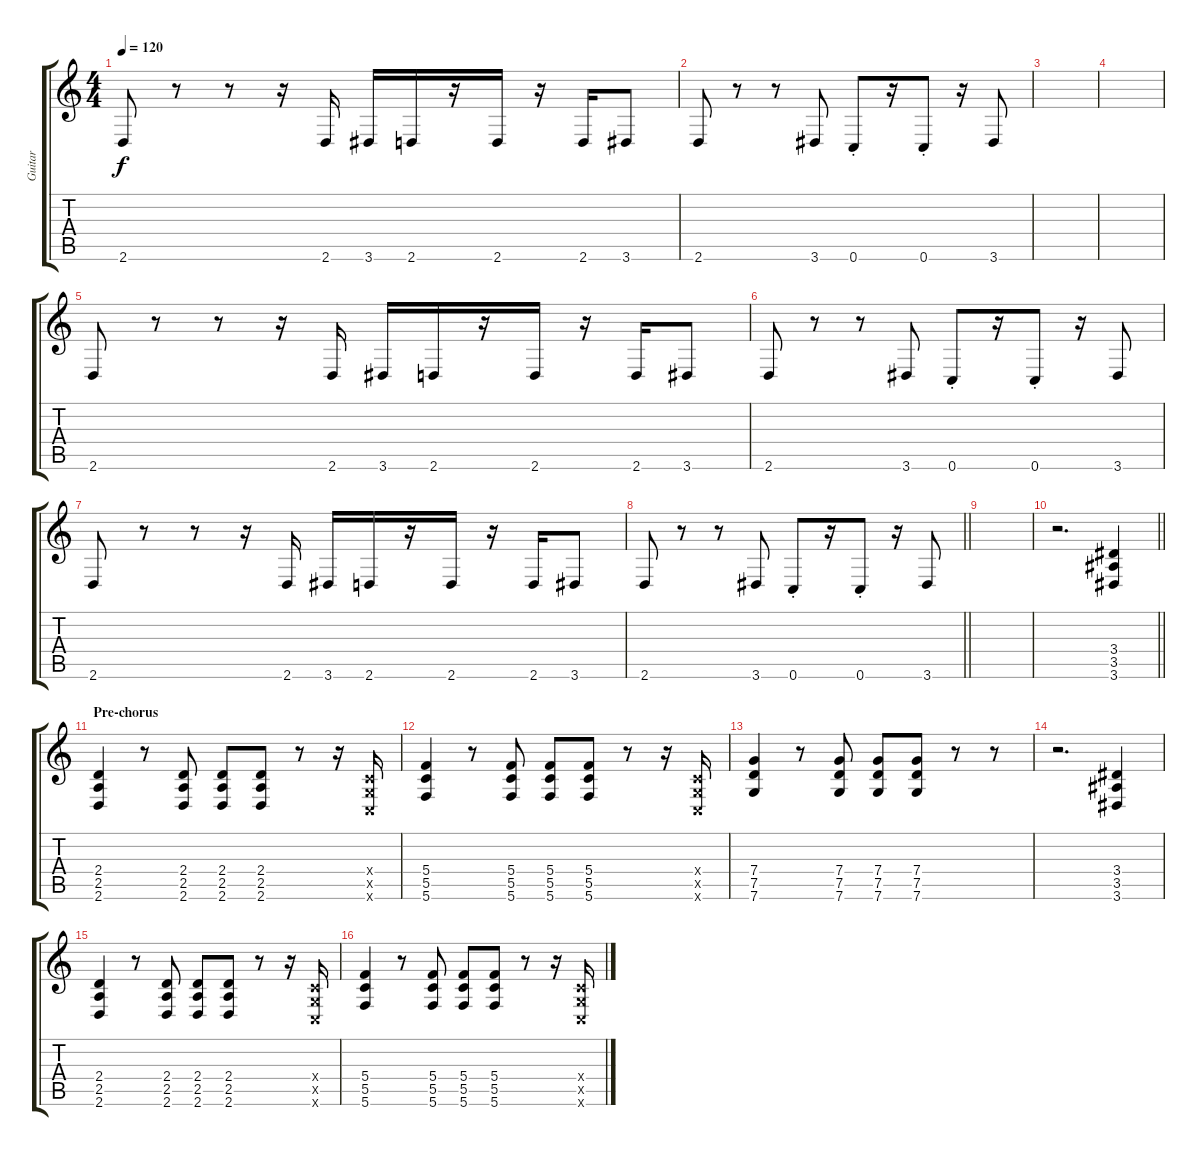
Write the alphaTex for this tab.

\track ("Guitar" "Guitar") {instrument overdrivenguitar}
\staff {score tabs}
\tuning (D4 A3 F3 C3 G2 C2) {hide}
\ts (4 4)
\tempo 120
\clef g2
\ks c
2.6.8{dy f} r.8 r.8 r.16 2.6.16 3.6.16 2.6.16 r.16 2.6.16 r.16 2.6.16 3.6.8 |
2.6.8 r.8 r.8 3.6.8 0.6{st}.8 r.16 0.6{st}.8 r.16 3.6.8 |
|
|
2.6.8{instrument overdrivenguitar} r.8 r.8 r.16 2.6.16 3.6.16 2.6.16 r.16 2.6.16 r.16 2.6.16 3.6.8 |
2.6.8 r.8 r.8 3.6.8 0.6{st}.8 r.16 0.6{st}.8 r.16 3.6.8 |
2.6.8 r.8 r.8 r.16 2.6.16 3.6.16 2.6.16 r.16 2.6.16 r.16 2.6.16 3.6.8 |
\barLineRight lightlight
2.6.8 r.8 r.8 3.6.8 0.6{st}.8 r.16 0.6{st}.8 r.16 3.6.8 |
|
\barLineRight lightlight
r.2{d instrument distortionguitar} (3.4 3.5 3.6).4 |
\section ("" "Pre-chorus")
(2.4 2.5 2.6).4{instrument distortionguitar} r.8 (2.4 2.5 2.6).8 (2.4 2.5 2.6).8 (2.4 2.5 2.6).8 r.8 r.16 (0.4{x} 0.5{x} 0.6{x}).16 |
(5.4 5.5 5.6).4 r.8 (5.4 5.5 5.6).8 (5.4 5.5 5.6).8 (5.4 5.5 5.6).8 r.8 r.16 (0.4{x} 0.5{x} 0.6{x}).16 |
(7.4 7.5 7.6).4 r.8 (7.4 7.5 7.6).8 (7.4 7.5 7.6).8 (7.4 7.5 7.6).8 r.8 r.8 |
r.2{d} (3.4 3.5 3.6).4 |
(2.4 2.5 2.6).4 r.8 (2.4 2.5 2.6).8 (2.4 2.5 2.6).8 (2.4 2.5 2.6).8 r.8 r.16 (0.4{x} 0.5{x} 0.6{x}).16 |
(5.4 5.5 5.6).4 r.8 (5.4 5.5 5.6).8 (5.4 5.5 5.6).8 (5.4 5.5 5.6).8 r.8 r.16 (0.4{x} 0.5{x} 0.6{x}).16
